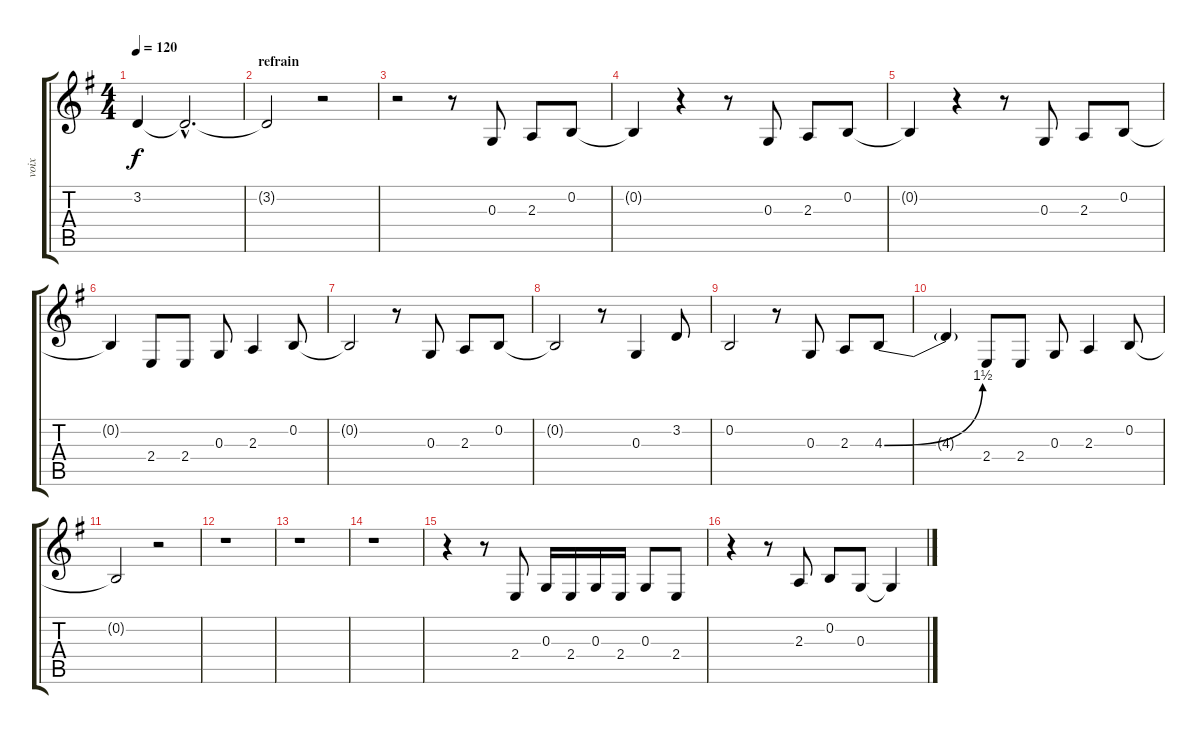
\track ("voix" "voix") {instrument lead2sawtooth}
\staff {score tabs}
\tuning (E4 B3 G3 D3 A2 E2) {hide}
\ts (4 4)
\tempo 120
\clef g2
\ks g
3.2{t}.4{dy f} 3.2{hac t}.2{d} |
\section ("" "refrain")
3.2{t}.2 r.2 |
r.2 r.8 0.3.8 2.3.8 0.2.8 |
0.2{t}.4 r.4 r.8 0.3.8 2.3.8 0.2.8 |
0.2{t}.4 r.4 r.8 0.3.8 2.3.8 0.2.8 |
0.2{t}.4 2.4.8 2.4.8 0.3.8 2.3.4 0.2.8 |
0.2{t}.2 r.8 0.3.8 2.3.8 0.2.8 |
0.2{t}.2 r.8 0.3.4 3.2.8 |
0.2.2 r.8 0.3.8 2.3.8 4.3{be (bend 0 0 60 6)}.8 |
4.3{t}.4 2.4.8 2.4.8 0.3.8 2.3.4 0.2.8 |
0.2{t}.2 r.2 |
r.1 |
r.1 |
r.1 |
r.4 r.8 2.4.8 0.3.16 2.4.16 0.3.16 2.4.16 0.3.8 2.4.8 |
r.4 r.8 2.3.8 0.2.8 0.3.8 0.3{t}.4
